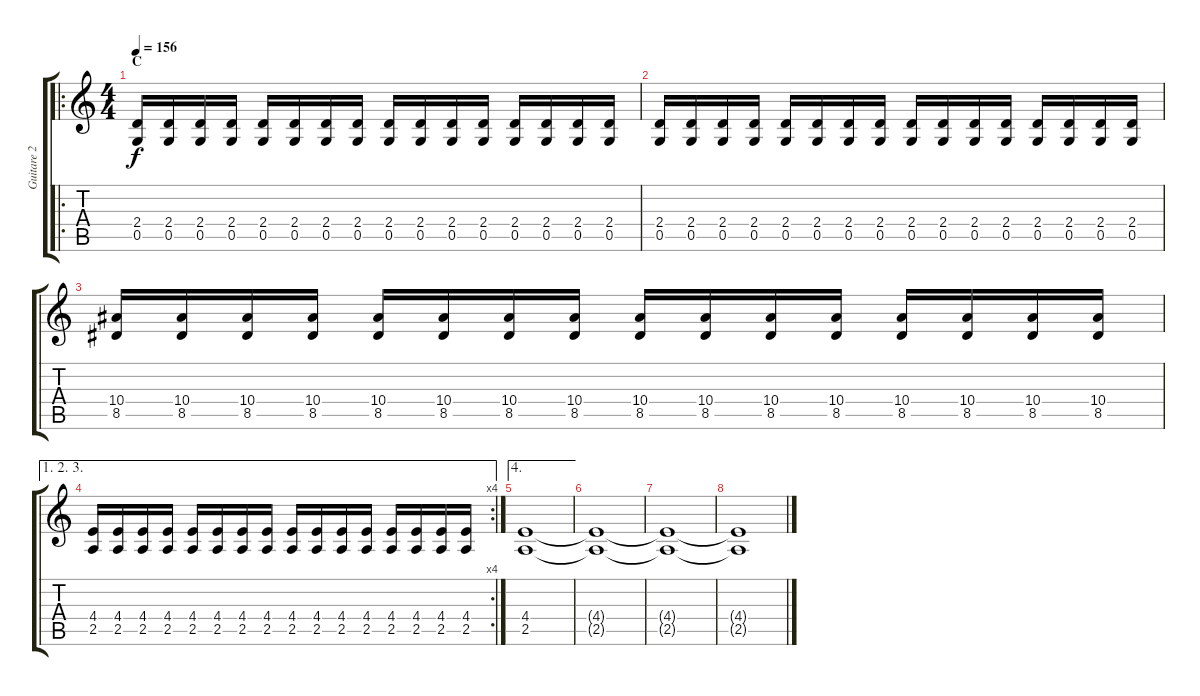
\track ("Guitare 2" "Guitare 2") {instrument distortionguitar}
\staff {score tabs}
\tuning (D4 A3 F3 C3 G2 D2) {hide}
\ro
\ts (4 4)
\section ("" "C")
\tempo 156
\clef g2
\ks c
(2.4 0.5).16{dy f} (2.4 0.5).16 (2.4 0.5).16 (2.4 0.5).16 (2.4 0.5).16 (2.4 0.5).16 (2.4 0.5).16 (2.4 0.5).16 (2.4 0.5).16 (2.4 0.5).16 (2.4 0.5).16 (2.4 0.5).16 (2.4 0.5).16 (2.4 0.5).16 (2.4 0.5).16 (2.4 0.5).16 |
(2.4 0.5).16 (2.4 0.5).16 (2.4 0.5).16 (2.4 0.5).16 (2.4 0.5).16 (2.4 0.5).16 (2.4 0.5).16 (2.4 0.5).16 (2.4 0.5).16 (2.4 0.5).16 (2.4 0.5).16 (2.4 0.5).16 (2.4 0.5).16 (2.4 0.5).16 (2.4 0.5).16 (2.4 0.5).16 |
(10.4 8.5).16 (10.4 8.5).16 (10.4 8.5).16 (10.4 8.5).16 (10.4 8.5).16 (10.4 8.5).16 (10.4 8.5).16 (10.4 8.5).16 (10.4 8.5).16 (10.4 8.5).16 (10.4 8.5).16 (10.4 8.5).16 (10.4 8.5).16 (10.4 8.5).16 (10.4 8.5).16 (10.4 8.5).16 |
\ae (1 2 3)
\rc 4
(4.4 2.5).16 (4.4 2.5).16 (4.4 2.5).16 (4.4 2.5).16 (4.4 2.5).16 (4.4 2.5).16 (4.4 2.5).16 (4.4 2.5).16 (4.4 2.5).16 (4.4 2.5).16 (4.4 2.5).16 (4.4 2.5).16 (4.4 2.5).16 (4.4 2.5).16 (4.4 2.5).16 (4.4 2.5).16 |
\ae 4
(4.4 2.5).1 |
(4.4{t} 2.5{t}).1 |
(4.4{t} 2.5{t}).1 |
(4.4{t} 2.5{t}).1
